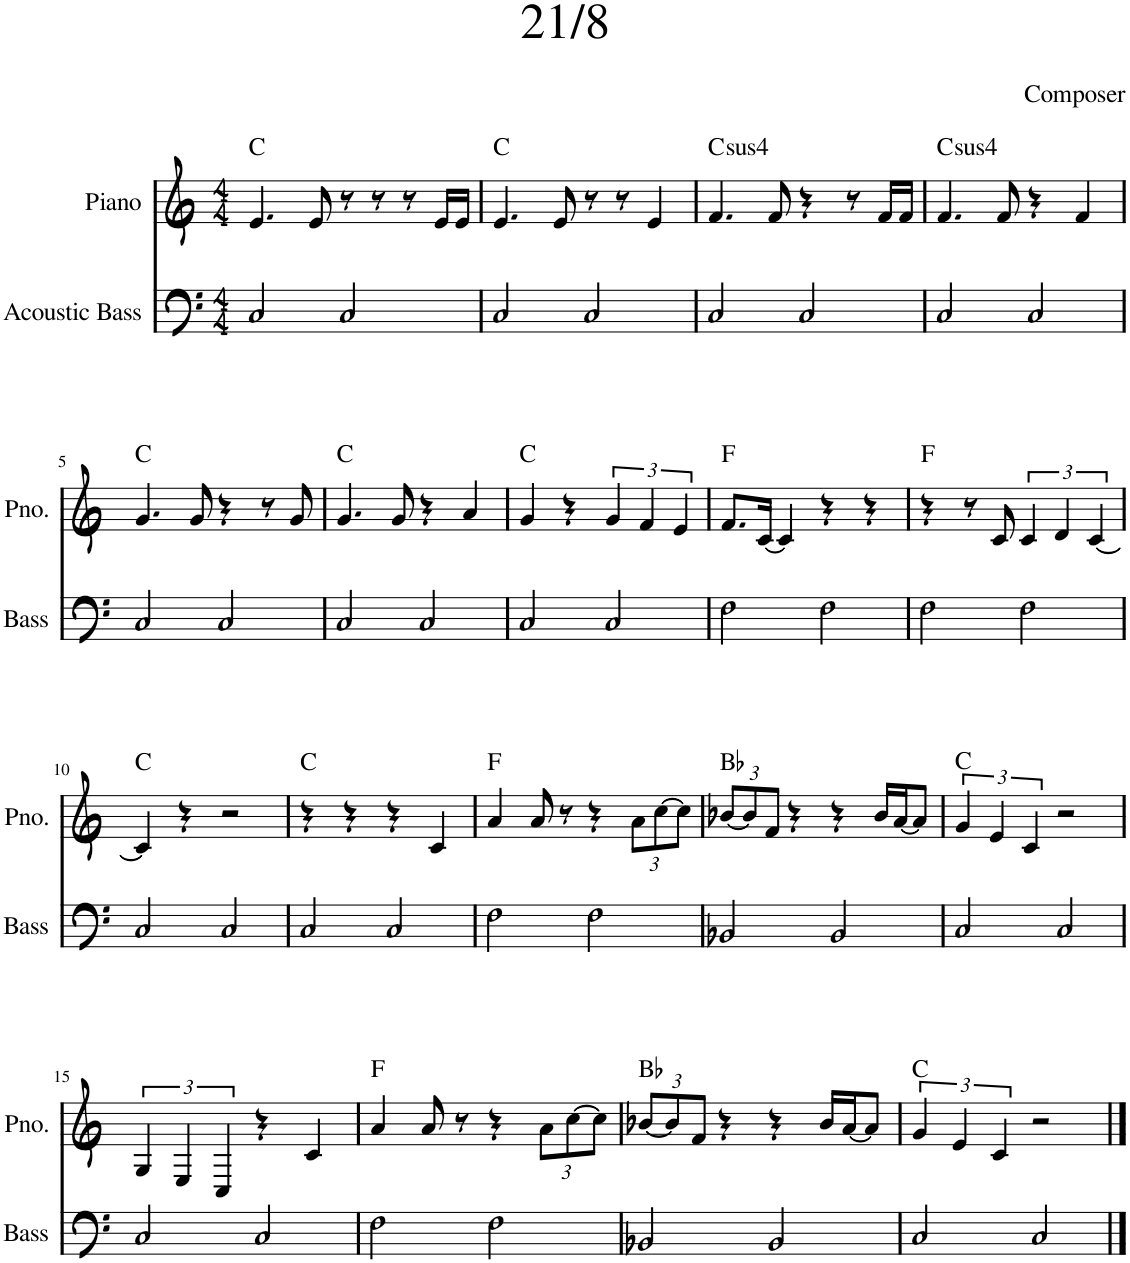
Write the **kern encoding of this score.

**kern	**kern	**harte
*part2	*part1	*part1
*staff2	*staff1	*
*I"Acoustic Bass	*I"Piano	*
*I'Bass	*I'Pno.	*
*clefF4	*clefG2	*
*Trd7c12	*	*
*k[]	*k[]	*
*M4/4	*M4/4	*
=1	=1	=1
2C/	4.e/	C:maj
.	8e/	.
2C/	8r	.
.	8r	.
.	8r	.
.	16e/LL	.
.	16e/JJ	.
=2	=2	=2
2C/	4.e/	C:maj
.	8e/	.
2C/	8r	.
.	8r	.
.	4e/	.
=3	=3	=3
!	!	!LO:H:kt=4
2C/	4.f/	C:sus4
.	8f/	.
2C/	4r	.
.	8r	.
.	16f/LL	.
.	16f/JJ	.
=4	=4	=4
!	!	!LO:H:kt=4
2C/	4.f/	C:sus4
.	8f/	.
2C/	4r	.
.	4f/	.
!!LO:LB:g=z
=5	=5	=5
2C/	4.g/	C:maj
.	8g/	.
2C/	4r	.
.	8r	.
.	8g/	.
=6	=6	=6
2C/	4.g/	C:maj
.	8g/	.
2C/	4r	.
.	4a/	.
=7	=7	=7
2C/	4g/	C:maj
.	4r	.
2C/	6g/	.
.	6f/	.
.	6e/	.
=8	=8	=8
2F\	8.f/L	F:maj
.	[16c/Jk	.
.	4c/]	.
2F\	4r	.
.	4r	.
=9	=9	=9
2F\	4r	F:maj
.	8r	.
.	8c/	.
2F\	6c/	.
.	6d/	.
.	[6c/	.
!!LO:LB:g=z
=10	=10	=10
2C/	4c/]	C:maj
.	4r	.
2C/	2r	.
=11	=11	=11
2C/	4r	C:maj
.	4r	.
2C/	4r	.
.	4c/	.
=12	=12	=12
2F\	4a/	F:maj
.	8a/	.
.	8r	.
2F\	4r	.
*	*Xbrackettup	*
.	12a\L	.
.	[12cc\	.
.	12cc\J]	.
=13	=13	=13
2BB-X/	[12b-X/L	Bb:maj
.	12b-/]	.
.	12f/J	.
.	4r	.
2BB-/	4r	.
.	16b-/LL	.
.	[16a/J	.
.	8a/J]	.
=14	=14	=14
*	*brackettup	*
2C/	6g/	C:maj
.	6e/	.
.	6c/	.
2C/	2r	.
!!LO:LB:g=z
=15	=15	=15
2C/	6G/	.
.	6E/	.
.	6C/	.
2C/	4r	.
.	4c/	.
=16	=16	=16
2F\	4a/	F:maj
.	8a/	.
.	8r	.
2F\	4r	.
*	*Xbrackettup	*
.	12a\L	.
.	[12cc\	.
.	12cc\J]	.
=17	=17	=17
2BB-X/	[12b-X/L	Bb:maj
.	12b-/]	.
.	12f/J	.
.	4r	.
2BB-/	4r	.
.	16b-/LL	.
.	[16a/J	.
.	8a/J]	.
=18	=18	=18
*	*brackettup	*
2C/	6g/	C:maj
.	6e/	.
.	6c/	.
2C/	2r	.
==	==	==
*-	*-	*-
